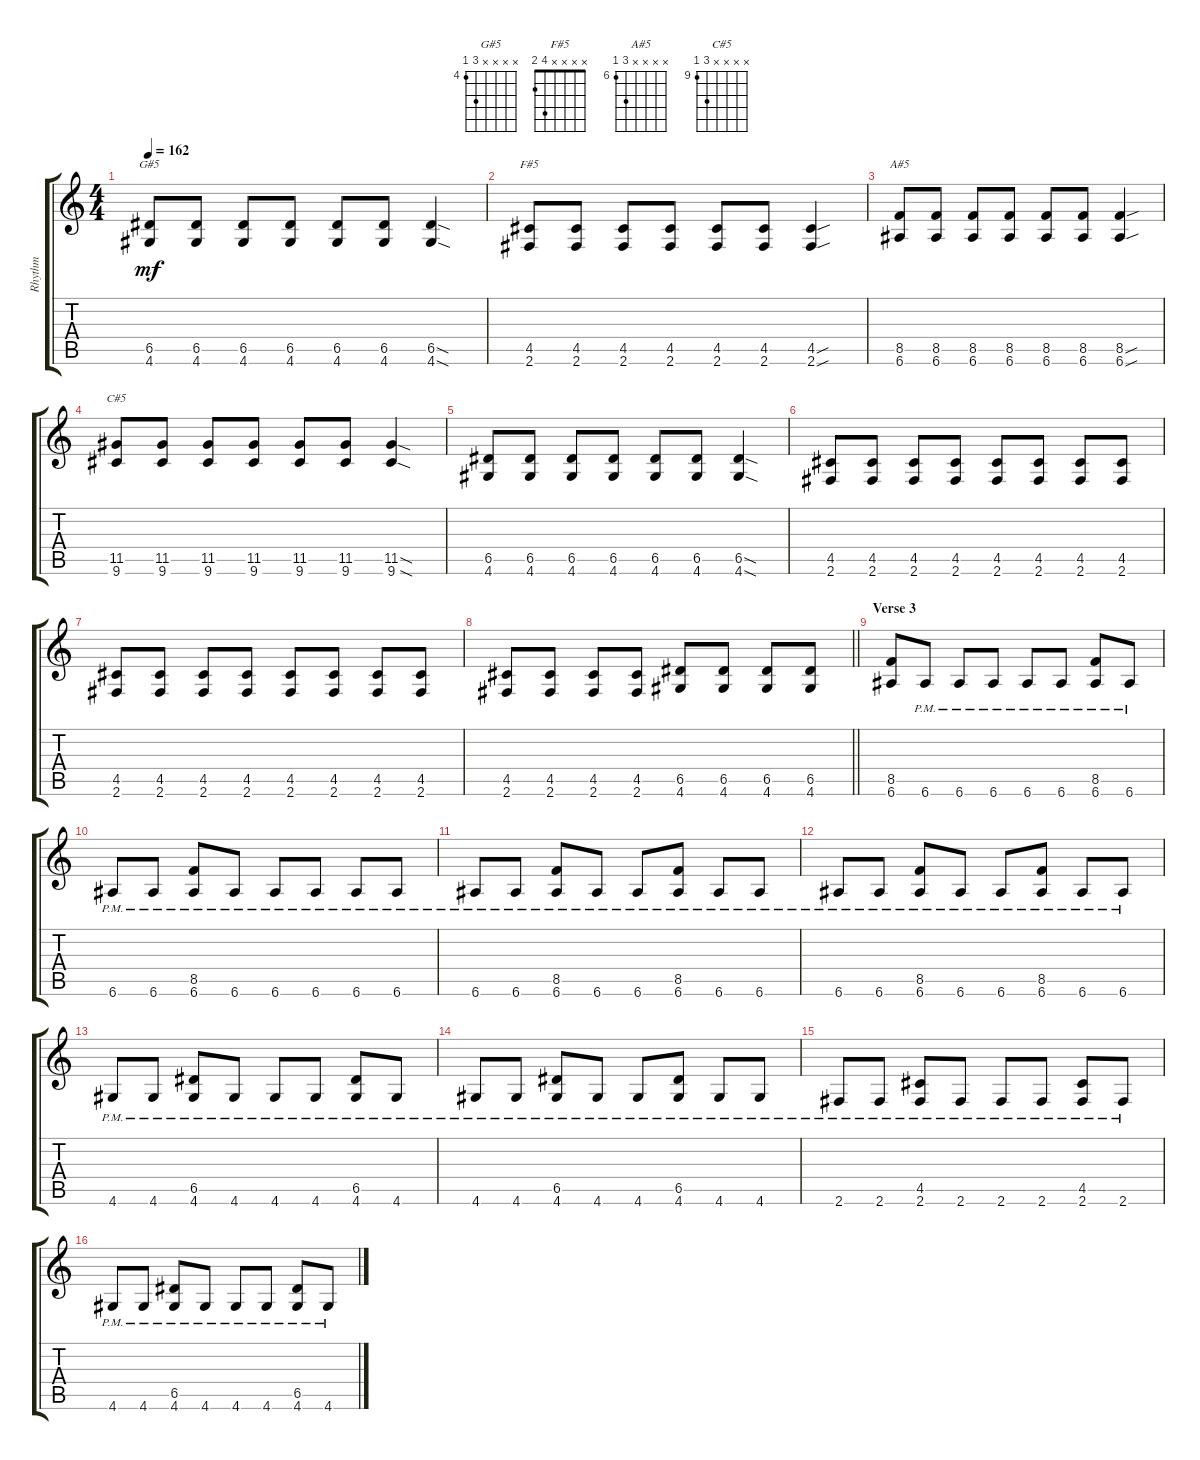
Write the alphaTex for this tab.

\track ("Rhythm" "Rhythm") {instrument overdrivenguitar}
\staff {score tabs}
\tuning (E4 B3 G3 D3 A2 E2) {hide}
\chord ("G#5" x x x x 6 4) {firstfret 4}
\chord ("F#5" x x x x 4 2)
\chord ("A#5" x x x x 8 6) {firstfret 6}
\chord ("C#5" x x x x 11 9) {firstfret 9}
\ts (4 4)
\tempo 162
\clef g2
\ks c
(6.5 4.6).8{ch "G#5" dy mf} (6.5 4.6).8 (6.5 4.6).8 (6.5 4.6).8 (6.5 4.6).8 (6.5 4.6).8 (6.5{sod} 4.6{sod}).4 |
(4.5 2.6).8{ch "F#5"} (4.5 2.6).8 (4.5 2.6).8 (4.5 2.6).8 (4.5 2.6).8 (4.5 2.6).8 (4.5{sou} 2.6{sou}).4 |
(8.5 6.6).8{ch "A#5"} (8.5 6.6).8 (8.5 6.6).8 (8.5 6.6).8 (8.5 6.6).8 (8.5 6.6).8 (8.5{sou} 6.6{sou}).4 |
(11.5 9.6).8{ch "C#5"} (11.5 9.6).8 (11.5 9.6).8 (11.5 9.6).8 (11.5 9.6).8 (11.5 9.6).8 (11.5{sod} 9.6{sod}).4 |
(6.5 4.6).8 (6.5 4.6).8 (6.5 4.6).8 (6.5 4.6).8 (6.5 4.6).8 (6.5 4.6).8 (6.5{sod} 4.6{sod}).4 |
(4.5 2.6).8 (4.5 2.6).8 (4.5 2.6).8 (4.5 2.6).8 (4.5 2.6).8 (4.5 2.6).8 (4.5 2.6).8 (4.5 2.6).8 |
(4.5 2.6).8 (4.5 2.6).8 (4.5 2.6).8 (4.5 2.6).8 (4.5 2.6).8 (4.5 2.6).8 (4.5 2.6).8 (4.5 2.6).8 |
\barLineRight lightlight
(4.5 2.6).8 (4.5 2.6).8 (4.5 2.6).8 (4.5 2.6).8 (6.5 4.6).8 (6.5 4.6).8 (6.5 4.6).8 (6.5 4.6).8 |
\section ("" "Verse 3")
(8.5 6.6).8 6.6{pm}.8 6.6{pm}.8 6.6{pm}.8 6.6{pm}.8 6.6{pm}.8 (8.5{pm} 6.6{pm}).8 6.6{pm}.8 |
6.6{pm}.8 6.6{pm}.8 (8.5{pm} 6.6{pm}).8 6.6{pm}.8 6.6{pm}.8 6.6{pm}.8 6.6{pm}.8 6.6{pm}.8 |
6.6{pm}.8 6.6{pm}.8 (8.5{pm} 6.6{pm}).8 6.6{pm}.8 6.6{pm}.8 (8.5{pm} 6.6{pm}).8 6.6{pm}.8 6.6{pm}.8 |
6.6{pm}.8 6.6{pm}.8 (8.5{pm} 6.6{pm}).8 6.6{pm}.8 6.6{pm}.8 (8.5{pm} 6.6{pm}).8 6.6{pm}.8 6.6{pm}.8 |
4.6{pm}.8 4.6{pm}.8 (6.5{pm} 4.6{pm}).8 4.6{pm}.8 4.6{pm}.8 4.6{pm}.8 (6.5{pm} 4.6{pm}).8 4.6{pm}.8 |
4.6{pm}.8 4.6{pm}.8 (6.5{pm} 4.6{pm}).8 4.6{pm}.8 4.6{pm}.8 (6.5{pm} 4.6{pm}).8 4.6{pm}.8 4.6{pm}.8 |
2.6{pm}.8 2.6{pm}.8 (4.5{pm} 2.6{pm}).8 2.6{pm}.8 2.6{pm}.8 2.6{pm}.8 (4.5{pm} 2.6{pm}).8 2.6{pm}.8 |
4.6{pm}.8 4.6{pm}.8 (6.5{pm} 4.6{pm}).8 4.6{pm}.8 4.6{pm}.8 4.6{pm}.8 (6.5{pm} 4.6{pm}).8 4.6{pm}.8
